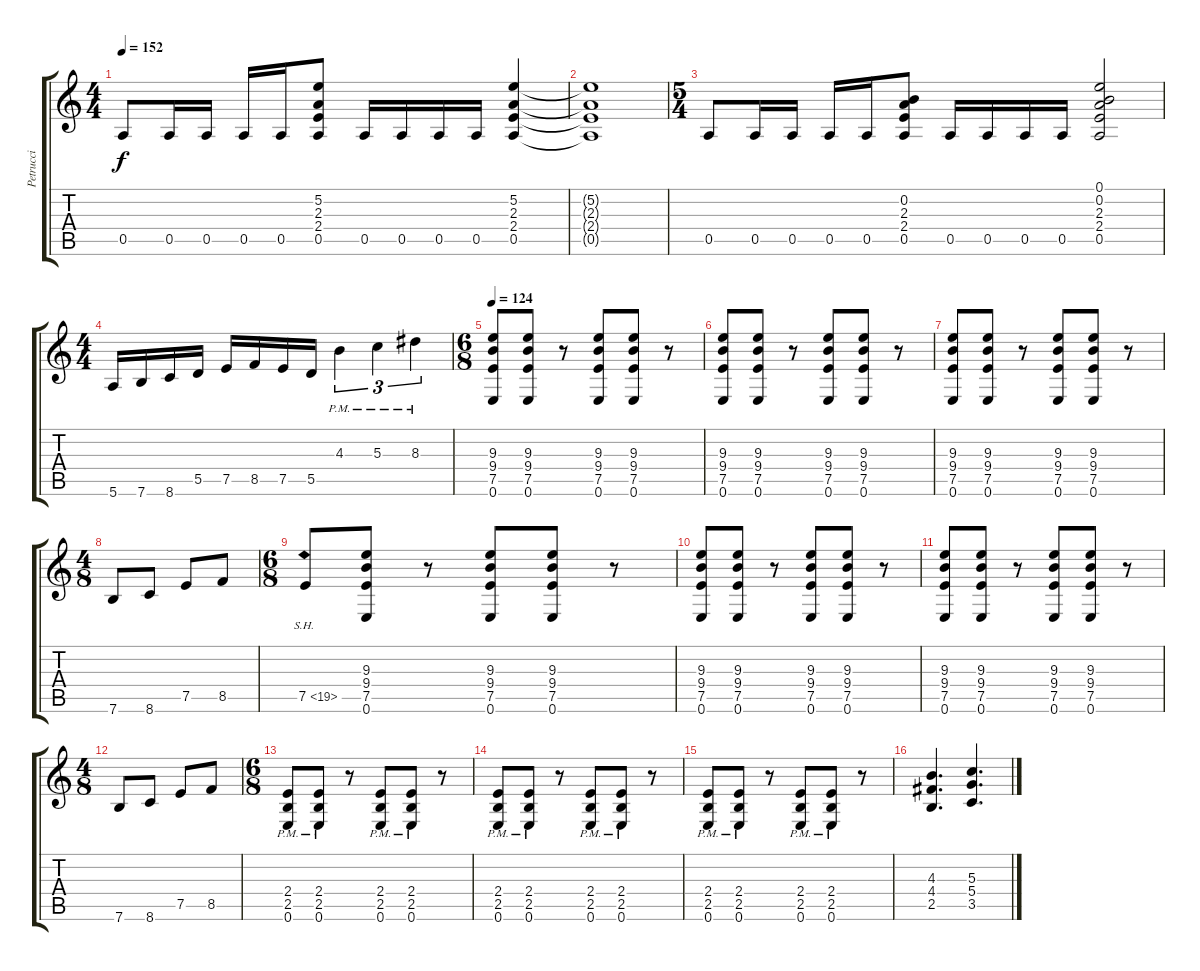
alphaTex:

\track ("Petrucci" "Petrucci") {instrument distortionguitar}
\staff {score tabs}
\tuning (E4 B3 G3 D3 A2 E2) {hide}
\ts (4 4)
\tempo 152
\clef g2
\ks c
0.5.8{dy f} 0.5.16 0.5.16 0.5.16 0.5.16 (5.2 2.3 2.4 0.5).8 0.5.16 0.5.16 0.5.16 0.5.16 (5.2 2.3 2.4 0.5).4 |
(5.2{t} 2.3{t} 2.4{t} 0.5{t}).1 |
\ts (5 4)
0.5.8 0.5.16 0.5.16 0.5.16 0.5.16 (0.2 2.3 2.4 0.5).8 0.5.16 0.5.16 0.5.16 0.5.16 (0.1 0.2 2.3 2.4 0.5).2 |
\ts (4 4)
5.6.16 7.6.16 8.6.16 5.5.16 7.5.16 8.5.16 7.5.16 5.5.16 4.3{pm}.4{tu (3 2)} 5.3{pm}.4{tu (3 2)} 8.3{pm}.4{tu (3 2)} |
\ts (6 8)
\tempo 124
(9.3 9.4 7.5 0.6).8 (9.3 9.4 7.5 0.6).8 r.8 (9.3 9.4 7.5 0.6).8 (9.3 9.4 7.5 0.6).8 r.8 |
(9.3 9.4 7.5 0.6).8 (9.3 9.4 7.5 0.6).8 r.8 (9.3 9.4 7.5 0.6).8 (9.3 9.4 7.5 0.6).8 r.8 |
(9.3 9.4 7.5 0.6).8 (9.3 9.4 7.5 0.6).8 r.8 (9.3 9.4 7.5 0.6).8 (9.3 9.4 7.5 0.6).8 r.8 |
\ts (4 8)
7.6.8 8.6.8 7.5.8 8.5.8 |
\ts (6 8)
7.5{sh 12}.8 (9.3 9.4 7.5 0.6).8 r.8 (9.3 9.4 7.5 0.6).8 (9.3 9.4 7.5 0.6).8 r.8 |
(9.3 9.4 7.5 0.6).8 (9.3 9.4 7.5 0.6).8 r.8 (9.3 9.4 7.5 0.6).8 (9.3 9.4 7.5 0.6).8 r.8 |
(9.3 9.4 7.5 0.6).8 (9.3 9.4 7.5 0.6).8 r.8 (9.3 9.4 7.5 0.6).8 (9.3 9.4 7.5 0.6).8 r.8 |
\ts (4 8)
7.6.8 8.6.8 7.5.8 8.5.8 |
\ts (6 8)
(2.4{pm} 2.5{pm} 0.6{pm}).8 (2.4{pm} 2.5{pm} 0.6{pm}).8 r.8 (2.4{pm} 2.5{pm} 0.6{pm}).8 (2.4{pm} 2.5{pm} 0.6{pm}).8 r.8 |
(2.4{pm} 2.5{pm} 0.6{pm}).8 (2.4{pm} 2.5{pm} 0.6{pm}).8 r.8 (2.4{pm} 2.5{pm} 0.6{pm}).8 (2.4{pm} 2.5{pm} 0.6{pm}).8 r.8 |
(2.4{pm} 2.5{pm} 0.6{pm}).8 (2.4{pm} 2.5{pm} 0.6{pm}).8 r.8 (2.4{pm} 2.5{pm} 0.6{pm}).8 (2.4{pm} 2.5{pm} 0.6{pm}).8 r.8 |
(4.3 4.4 2.5).4{d} (5.3 5.4 3.5).4{d}
